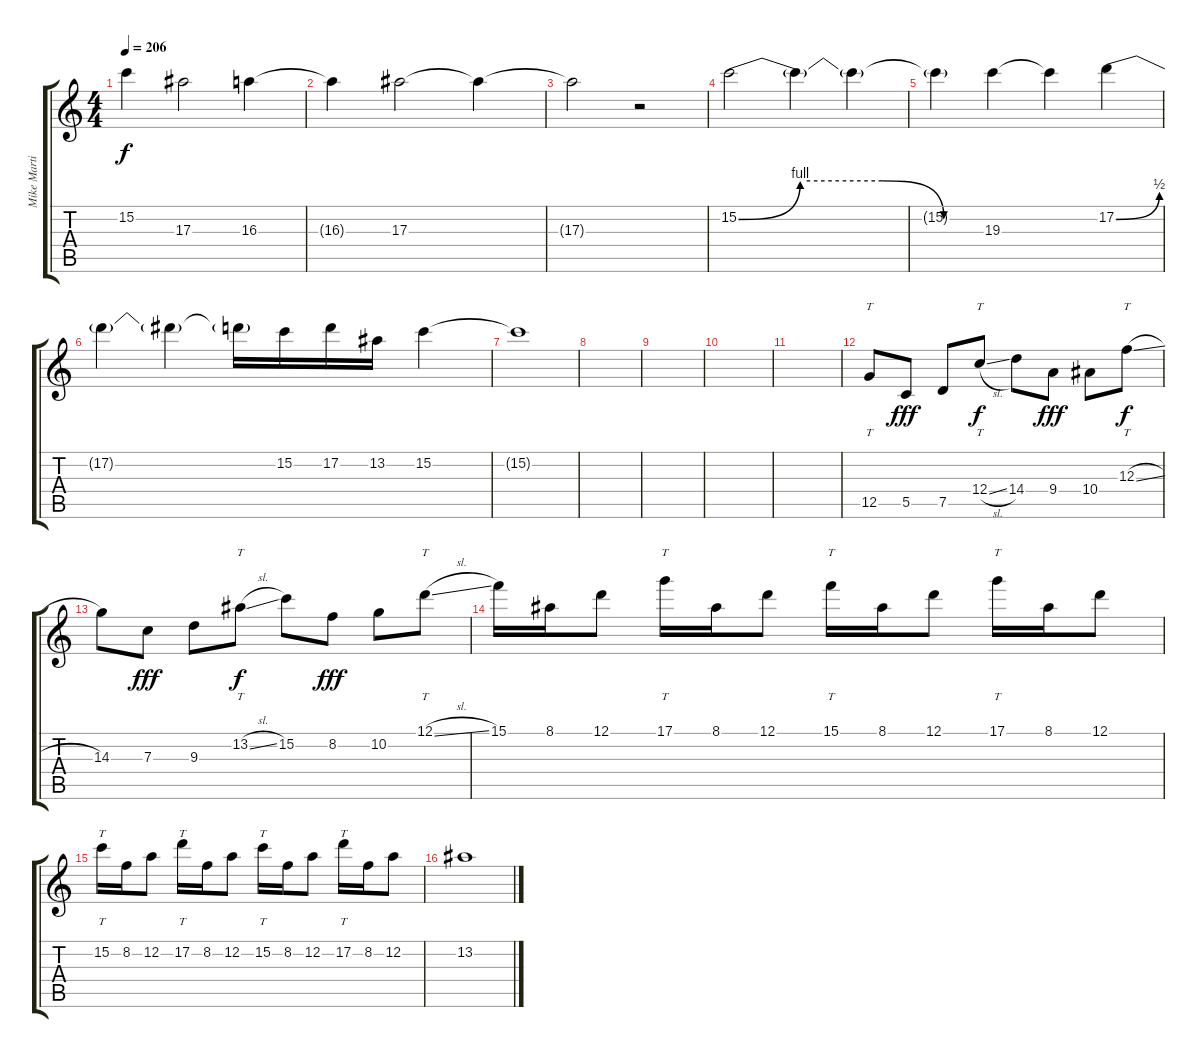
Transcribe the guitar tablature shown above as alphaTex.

\track ("Mike Martin" "Mike Marti") {instrument distortionguitar}
\staff {score tabs}
\tuning (D4 A3 F3 C3 G2 D2) {hide}
\ts (4 4)
\tempo 206
\clef g2
\ks c
15.2{t}.4{dy f} 17.3.2 16.3.4 |
16.3{t}.4 17.3.2 17.3{t}.4 |
17.3{t}.2 r.2 |
15.2{be (custom 0 0 15 4 35 4 50 0 60 0)}.2 15.2{t}.4 15.2{t}.4 |
15.2{t}.4 19.3.4 19.3{t}.4 17.2{be (bend 0 0 60 2)}.4 |
17.2{t}.4 17.2{t}.4 17.2{t}.16 15.2.16 17.2.16 13.2.16 15.2.4 |
15.2{t}.1 |
|
|
|
|
12.5.8{tt} 5.5.8{dy fff} 7.5.8 12.4{sl}.8{tt dy f} 14.4.8 9.4.8{dy fff} 10.4.8 12.3{sl}.8{tt dy f} |
14.3.8 7.3.8{dy fff} 9.3.8 13.2{sl}.8{tt dy f} 15.2.8 8.2.8{dy fff} 10.2.8 12.1{sl}.8{tt} |
15.1.16 8.1.16 12.1.8 17.1.16{tt} 8.1.16 12.1.8 15.1.16{tt} 8.1.16 12.1.8 17.1.16{tt} 8.1.16 12.1.8 |
15.2.16{tt} 8.2.16 12.2.8 17.2.16{tt} 8.2.16 12.2.8 15.2.16{tt} 8.2.16 12.2.8 17.2.16{tt} 8.2.16 12.2.8 |
13.2.1
